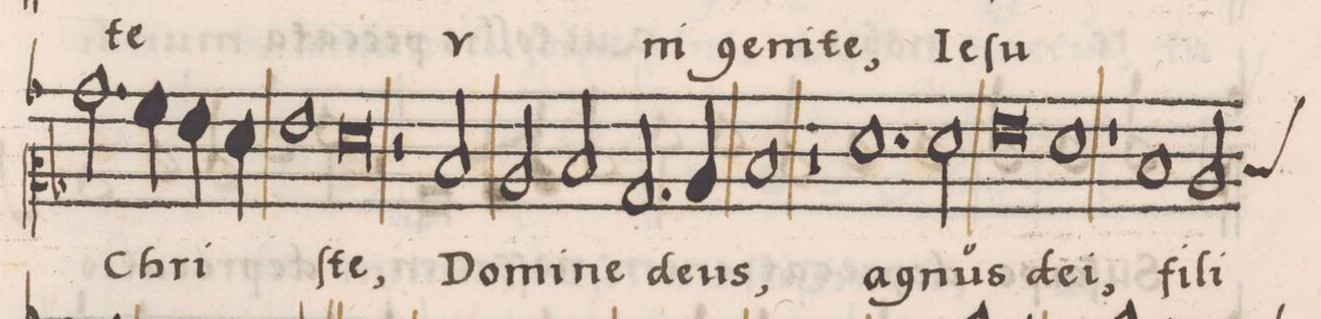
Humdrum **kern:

**kern	**text
*I"ALTVS	*
*clefC2	*
*k[b-]	*
*M2/1	*
2.b-\	.
=53-	=53-
4a\	Chri-
4g\	.
4f\	.
1g\	.
=54-	=54-
0f\	-ſte,
=55-	=55-
2r	.
2d/	Do-
2c/	-mi-
2d/	-ne
=56-	=56-
2.B-/	de-
4c/	-us,
1d/	.
=57-	=57-
1r	.
1.f\	a-
=58-	=58-
2f\	-gnus
0g\	de-
=59-	=59-
1f\	-i,
=60-	=60-
1r	.
1d/	fi-
=61-	=61-
*custos:d	*
2c/	-li-
*-	*-
